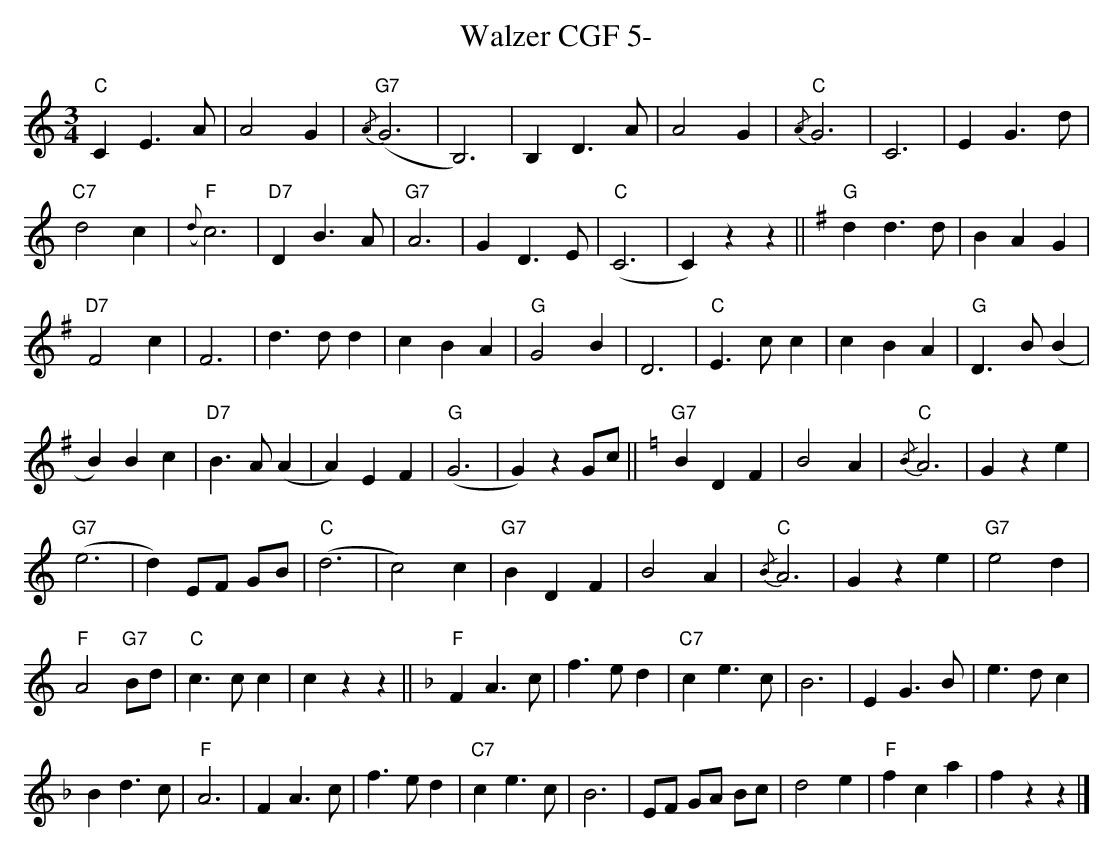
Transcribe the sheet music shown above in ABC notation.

X:1
T:Walzer CGF 5-
M:3/4
L:1/4
K:Cmaj%%MIDI gchordon
"C"CE>A | A2G | "G7"{/A}(G3 | B,3) | B,D>A | A2G | "C"{/A}G3 | C3 | EG>d |
"C7"d2c | "F"{(d)}c3 | "D7"DB>A | "G7"A3 | GD>E | "C"(C3 | C)zz || [K:Gmaj] "G"dd>d | BAG |
"D7"F2c | F3 | d>dd | cBA | "G"G2B | D3 | "C"E>cc | cBA | "G"D>B (B |
B)Bc | "D7"B>A(A | A)EF | "G"(G3 | G)zG/2c/2 || [K:Cmaj] "G7"BDF | B2A | "C"{/B}A3 | Gze |
"G7"(e3 |d) E/2F/2 G/2B/2 | "C"(d3 | c2)c | "G7"BDF | B2A | "C"{/B}A3 | Gze | "G7"e2d |
"F"A2"G7"B/2d/2 | "C"c>cc | czz || [K:Fmaj] "F"FA>c | f>ed | "C7"ce>c | B3 | EG>B | e>dc |
Bd>c | "F"A3 | FA>c | f>ed | "C7"ce>c | B3 | E/2F/2 G/2A/2 B/2c/2 | d2e | "F"fca | fzz |]
